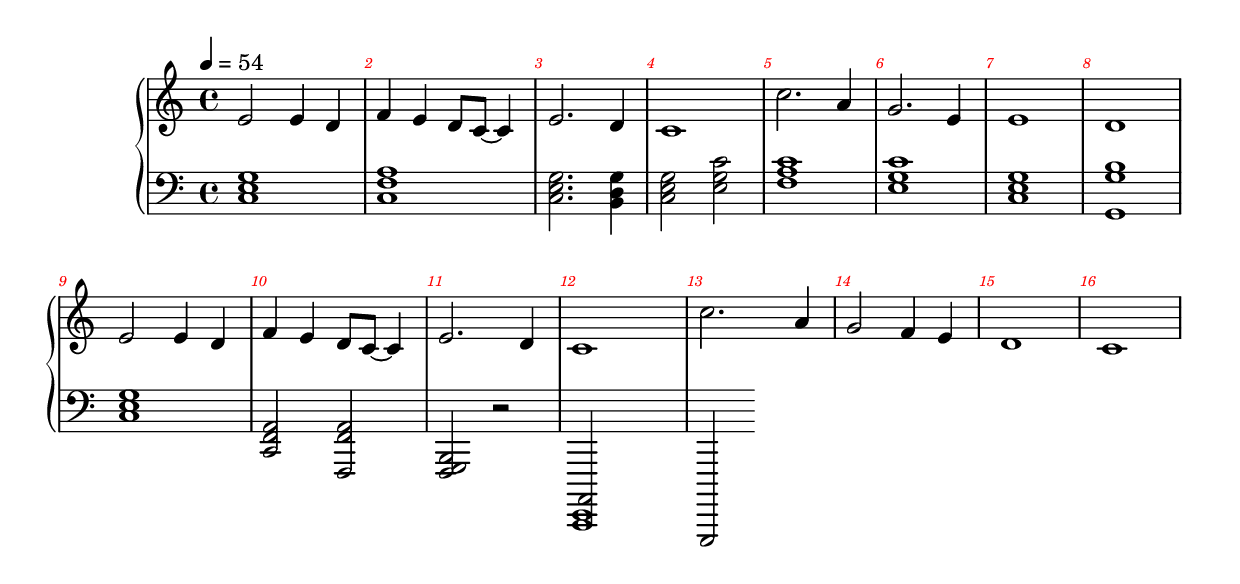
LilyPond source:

\version		"2.17.26"
\language 		"italiano"

#(define setTITLE	"Les mains ouvertes")
% #(define setMETER	"Pour trompettes en SIb")
#(define setTAGLINEnbl	1)
% \include 		"../../header-all.ily"

% #(set-global-staff-size 30)





%%%%%%%%%%%%%%%%%%%%%%%%%%%%%%%%%%%%%%%%%%%%%%%%%%%%%%%%%%%%%%%%%%%%%%%%%%%%%
%%%%% LA PARTITION
%%%%%%%%%%%%%%%%%%%%%%%%%%%%%%%%%%%%%%%%%%%%%%%%%%%%%%%%%%%%%%%%%%%%%%%%%%%%%
\bookpart {
	% \include	"../../all/header-all.ily"
	% \markup { \vspace #3 }
	\score {
		\new PianoStaff
		<<
			\new Staff	{ 
				\relative do' {
					\version "2.17.28"
% \include "../all/markup.ily"
\include "../../all/score_barnumber.ly"
\tempo	4 = 54
\time	4/4
\key 	do	\major




mi2	mi4	re
|fa4	mi	re8	do~	do4
|mi2.	re4
|do1
|do'2.	la4
|sol2.	mi4
|mi1
|re1
|mi2	mi4	re
|fa4	mi	re8	do~	do4
|mi2.	re4
|do1
|do'2.	la4
|sol2	fa4	mi
|re1
|do1	

				}
			}
			\new Staff	{ 
				\relative do {
					\version "2.17.28"
% \include "../all/markup.ily"
% \include "../all/score_barnumber.ly"
\clef	bass
\key 	do	\major
% \tempo	4 = 54
% \time	4/4



<<do1		mi	sol>>
|<<do,1		fa	la>>
|<<do,2.	mi	sol>>	<<si,4	re	sol>>
|<<do,2		mi	sol>>	<<mi	sol	do>>
|<<fa,1		la	do>>
|<<mi,1		sol	do>>
|<<do,1		mi	sol>>
|<<sol,1	sol'	si>>
|<<do,1		mi	sol>>
|<<la,2		fa	do>>	<<fa,	fa'	la>>
|<<sol,2	fa	si>>	r
|<<la,2		mi1	do>>	sol2

				}
			}
		>>
	}
}
